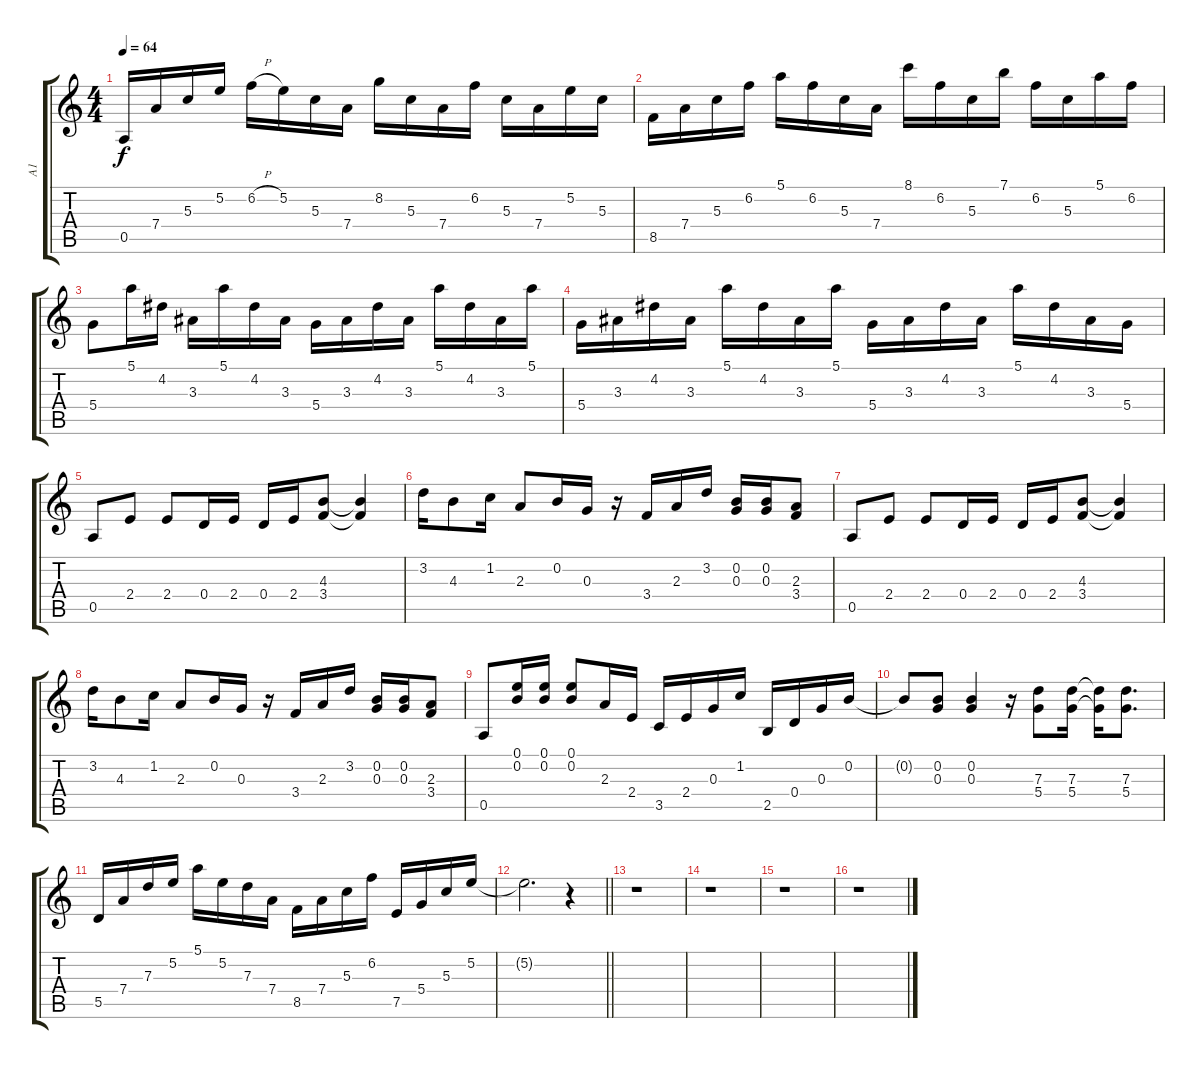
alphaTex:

\track ("A1" "A1") {instrument electricguitarclean}
\staff {score tabs}
\tuning (E4 B3 G3 D3 A2 E2) {hide}
\ts (4 4)
\tempo 64
\clef g2
\ks c
0.5.16{dy f} 7.4.16 5.3.16 5.2.16 6.2{h}.16 5.2.16 5.3.16 7.4.16 8.2.16 5.3.16 7.4.16 6.2.16 5.3.16 7.4.16 5.2.16 5.3.16 |
8.5.16 7.4.16 5.3.16 6.2.16 5.1.16 6.2.16 5.3.16 7.4.16 8.1.16 6.2.16 5.3.16 7.1.16 6.2.16 5.3.16 5.1.16 6.2.16 |
5.4.8 5.1.16 4.2.16 3.3.16 5.1.16 4.2.16 3.3.16 5.4.16 3.3.16 4.2.16 3.3.16 5.1.16 4.2.16 3.3.16 5.1.16 |
5.4.16 3.3.16 4.2.16 3.3.16 5.1.16 4.2.16 3.3.16 5.1.16 5.4.16 3.3.16 4.2.16 3.3.16 5.1.16 4.2.16 3.3.16 5.4.16 |
0.5.8 2.4.8 2.4.8 0.4.16 2.4.16 0.4.16 2.4.16 (4.3 3.4).8 (4.3{t} 3.4{t}).4 |
3.2.16 4.3.8 1.2.16 2.3.8 0.2.16 0.3.16 r.16 3.4.16 2.3.16 3.2.16 (0.2 0.3).16 (0.2 0.3).16 (2.3 3.4).8 |
0.5.8 2.4.8 2.4.8 0.4.16 2.4.16 0.4.16 2.4.16 (4.3 3.4).8 (4.3{t} 3.4{t}).4 |
3.2.16 4.3.8 1.2.16 2.3.8 0.2.16 0.3.16 r.16 3.4.16 2.3.16 3.2.16 (0.2 0.3).16 (0.2 0.3).16 (2.3 3.4).8 |
0.5.8 (0.1 0.2).16 (0.1 0.2).16 (0.1 0.2).8 2.3.16 2.4.16 3.5.16 2.4.16 0.3.16 1.2.16 2.5.16 0.4.16 0.3.16 0.2.16 |
0.2{t}.8 (0.2 0.3).8 (0.2 0.3).4 r.16 (7.3 5.4).8 (7.3 5.4).16 (7.3{t} 5.4{t}).16 (7.3 5.4).8{d} |
5.5.16 7.4.16 7.3.16 5.2.16 5.1.16 5.2.16 7.3.16 7.4.16 8.5.16 7.4.16 5.3.16 6.2.16 7.5.16 5.4.16 5.3.16 5.2.16 |
\barLineRight lightlight
5.2{t}.2{d} r.4 |
\section ("" " ")
r.1 |
r.1 |
r.1 |
r.1
